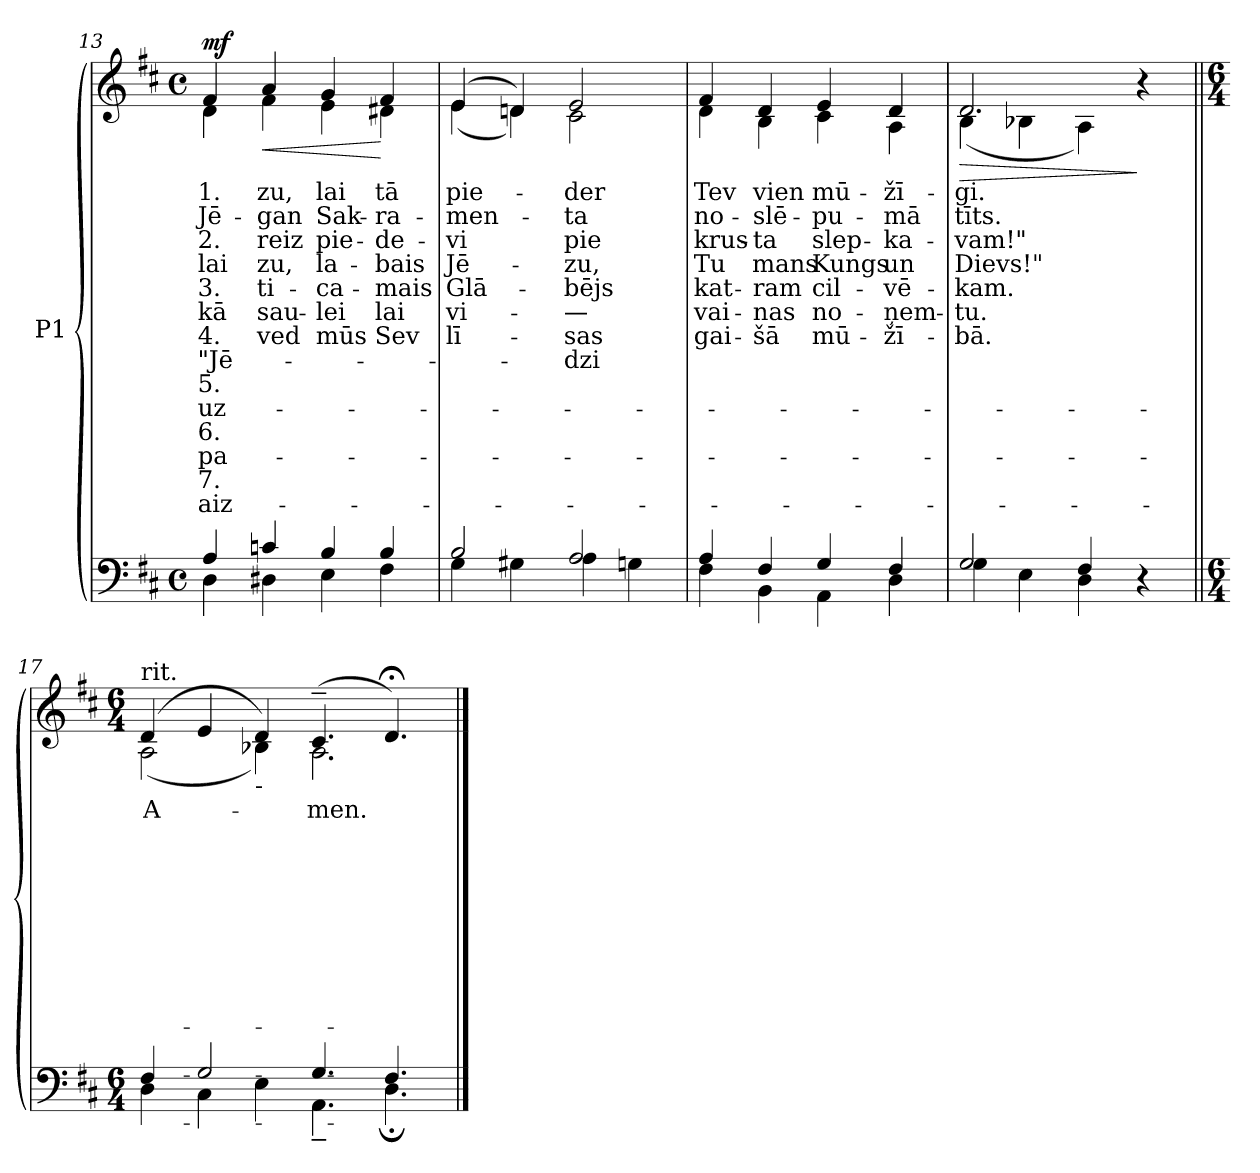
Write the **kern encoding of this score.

**kern	**kern	**text	**text	**text	**text	**text	**text	**text	**text	**text	**text	**text	**text	**text	**text	**dynam
*part1	*part1	*part1	*part1	*part1	*part1	*part1	*part1	*part1	*part1	*part1	*part1	*part1	*part1	*part1	*part1	*part1
*staff2	*staff1	*staff1	*staff1	*staff1	*staff1	*staff1	*staff1	*staff1	*staff1	*staff1	*staff1	*staff1	*staff1	*staff1	*staff1	*staff1/2
*I"P1	*	*	*	*	*	*	*	*	*	*	*	*	*	*	*	*
!!LO:LB:g=z
*clefF4	*clefG2	*	*	*	*	*	*	*	*	*	*	*	*	*	*	*
*k[f#c#]	*k[f#c#]	*	*	*	*	*	*	*	*	*	*	*	*	*	*	*
*D:	*D:	*	*	*	*	*	*	*	*	*	*	*	*	*	*	*
*M4/4	*M4/4	*	*	*	*	*	*	*	*	*	*	*	*	*	*	*
*met(c)	*met(c)	*	*	*	*	*	*	*	*	*	*	*	*	*	*	*
=13	=13	=13	=13	=13	=13	=13	=13	=13	=13	=13	=13	=13	=13	=13	=13	=13
*^	*	*	*	*	*	*	*	*	*	*	*	*	*	*	*	*
!	!	!	!LO:LY:b:color=#000000	!LO:LY:b:color=#000000	!LO:LY:b:color=#000000	!LO:LY:b:color=#000000	!LO:LY:b:color=#000000	!LO:LY:b:color=#000000	!LO:LY:b:color=#000000	!LO:LY:b:color=#000000	!LO:LY:b:color=#000000	!LO:LY:b:color=#000000	!LO:LY:b:color=#000000	!LO:LY:b:color=#000000	!LO:LY:b:color=#000000	!LO:LY:b:color=#000000	!
*	*	*^	*	*	*	*	*	*	*	*	*	*	*	*	*	*	*
4Ai/	4Di\	4f#i/	4di\	1.	Jē-	2.	lai	3.	kā	4.	"Jē-	5.	uz-	6.	pa-	7.	-aiz-	mf
!	!	!	!	!LO:LY:b:color=#000000	!LO:LY:b:color=#000000	!LO:LY:b:color=#000000	!LO:LY:b:color=#000000	!LO:LY:b:color=#000000	!LO:LY:b:color=#000000	!LO:LY:b:color=#000000	!	!	!	!	!	!	!	!LO:HP:b
4cni/	4D#Xi\	4ai/	4f#i\	-zu,	gan	reiz	-zu,	-ti-	-sau-	-ved	.	.	.	.	.	.	.	<
!	!	!	!	!LO:LY:b:color=#000000	!LO:LY:b:color=#000000	!LO:LY:b:color=#000000	!LO:LY:b:color=#000000	!LO:LY:b:color=#000000	!LO:LY:b:color=#000000	!LO:LY:b:color=#000000	!	!	!	!	!	!	!	!
4Bi/	4Ei\	4gi/	4ei\	lai	Sak-	pie-	la-	-ca-	lei	mūs	.	.	.	.	.	.	.	.
!	!	!	!	!LO:LY:b:color=#000000	!LO:LY:b:color=#000000	!LO:LY:b:color=#000000	!LO:LY:b:color=#000000	!LO:LY:b:color=#000000	!LO:LY:b:color=#000000	!LO:LY:b:color=#000000	!	!	!	!	!	!	!	!
4Bi/	4F#i\	4f#i/	4d#Xi\	tā	-ra-	-de-	-bais	-mais	lai	Sev	.	.	.	.	.	.	.	[
=14	=14	=14	=14	=14	=14	=14	=14	=14	=14	=14	=14	=14	=14	=14	=14	=14	=14	=14
!	!	!	!	!LO:LY:b:color=#000000	!LO:LY:b:color=#000000	!LO:LY:b:color=#000000	!LO:LY:b:color=#000000	!LO:LY:b:color=#000000	!LO:LY:b:color=#000000	!LO:LY:b:color=#000000	!	!	!	!	!	!	!	!
2Bi/	4Gi\	(4ei/	(4ei\	pie-	-men-	-vi	Jē-	Glā-	vi-	-lī-	.	.	.	.	.	.	.	.
.	4G#Xi\	4dni/)	4di\)	.	.	.	.	.	.	.	.	.	.	.	.	.	.	.
!	!	!	!	!LO:LY:b:color=#000000	!LO:LY:b:color=#000000	!LO:LY:b:color=#000000	!LO:LY:b:color=#000000	!LO:LY:b:color=#000000	!LO:LY:b:color=#000000	!LO:LY:b:color=#000000	!LO:LY:b:color=#000000	!	!	!	!	!	!	!
2Ai/	4Ai\	2ei/	2c#i\	-der	-ta	pie	-zu,	-bējs	—	-sas	dzi	.	.	.	.	.	.	.
.	4Gni\	.	.	.	.	.	.	.	.	.	.	.	.	.	.	.	.	.
=15	=15	=15	=15	=15	=15	=15	=15	=15	=15	=15	=15	=15	=15	=15	=15	=15	=15	=15
!	!	!	!	!LO:LY:b:color=#000000	!LO:LY:b:color=#000000	!LO:LY:b:color=#000000	!LO:LY:b:color=#000000	!LO:LY:b:color=#000000	!LO:LY:b:color=#000000	!LO:LY:b:color=#000000	!	!	!	!	!	!	!	!
4Ai/	4F#i\	4f#i/	4di\	Tev	no-	krus-	Tu	kat-	vai-	-gai-	.	.	.	.	.	.	.	.
!	!	!	!	!LO:LY:b:color=#000000	!LO:LY:b:color=#000000	!LO:LY:b:color=#000000	!LO:LY:b:color=#000000	!LO:LY:b:color=#000000	!LO:LY:b:color=#000000	!LO:LY:b:color=#000000	!	!	!	!	!	!	!	!
4F#i/	4BBi\	4di/	4Bi\	vien	-slē-	-ta	mans	-ram	-nas	šā	.	.	.	.	.	.	.	.
!	!	!	!	!LO:LY:b:color=#000000	!LO:LY:b:color=#000000	!LO:LY:b:color=#000000	!LO:LY:b:color=#000000	!LO:LY:b:color=#000000	!LO:LY:b:color=#000000	!LO:LY:b:color=#000000	!	!	!	!	!	!	!	!
4Gi/	4AAi\	4ei/	4c#i\	mū-	-pu-	slep-	Kungs	cil-	no-	-mū-	.	.	.	.	.	.	.	.
!	!	!	!	!LO:LY:b:color=#000000	!LO:LY:b:color=#000000	!LO:LY:b:color=#000000	!LO:LY:b:color=#000000	!LO:LY:b:color=#000000	!LO:LY:b:color=#000000	!LO:LY:b:color=#000000	!	!	!	!	!	!	!	!
4F#i/	4Di\	4di/	4Ai\	-žī-	-mā	-ka-	un	-vē-	-ņem-	-žī-	.	.	.	.	.	.	.	.
=16	=16	=16	=16	=16	=16	=16	=16	=16	=16	=16	=16	=16	=16	=16	=16	=16	=16	=16
!	!	!	!	!LO:LY:b:color=#000000	!LO:LY:b:color=#000000	!LO:LY:b:color=#000000	!LO:LY:b:color=#000000	!LO:LY:b:color=#000000	!LO:LY:b:color=#000000	!LO:LY:b:color=#000000	!	!	!	!	!	!	!	!LO:HP:b
2Gi/	4Gi\	2.di/	(4Bi\	-gi.	tīts.	-vam!"	Dievs!"	-kam.	-tu.	bā.	.	.	.	.	.	.	.	>
.	4Ei\	.	4B-Xi\	.	.	.	.	.	.	.	.	.	.	.	.	.	.	.
4F#i/	4Di\	.	4Ai\)	.	.	.	.	.	.	.	.	.	.	.	.	.	.	.
!	!	!	!	!LO:LY:b:color=#000000	!LO:LY:b:color=#000000	!LO:LY:b:color=#000000	!LO:LY:b:color=#000000	!LO:LY:b:color=#000000	!LO:LY:b:color=#000000	!	!	!	!	!	!	!	!	!
4r	4ryy	4r	4ryy	2.	3.	4.	5.	6.	7.	.	.	.	.	.	.	.	.	]
=17||	=17||	=17||	=17||	=17||	=17||	=17||	=17||	=17||	=17||	=17||	=17||	=17||	=17||	=17||	=17||	=17||	=17||	=17||
*M6/4	*	*M6/4	*	*	*	*	*	*	*	*	*	*	*	*	*	*	*	*
!	!	!LO:TX:t=rit.	!	!	!	!	!	!	!	!	!	!	!	!	!	!	!	!
!	!	!	!	!LO:LY:b:color=#000000	!	!	!	!	!	!	!	!	!	!	!	!	!	!
4F#i/	4Di\	(4di/	(2Ai\	A-	.	.	.	.	.	.	.	.	.	.	.	.	.	.
2Gi/	4C#i\	4ei/	.	.	.	.	.	.	.	.	.	.	.	.	.	.	.	.
!	!	!LO:TX:b:t=-	!	!	!	!	!	!	!	!	!	!	!	!	!	!	!	!
.	4Ei\	4di/)	4B-Xi\)	.	.	.	.	.	.	.	.	.	.	.	.	.	.	.
!	!	!	!	!LO:LY:b:color=#000000	!	!	!	!	!	!	!	!	!	!	!	!	!	!
4.Gi/	4.AA~i\	(4.c#~i/	2.Ai\	-men.	.	.	.	.	.	.	.	.	.	.	.	.	.	.
4.F#i/	4.D;i\	4.d;i/)	.	.	.	.	.	.	.	.	.	.	.	.	.	.	.	.
*v	*v	*	*	*	*	*	*	*	*	*	*	*	*	*	*	*	*	*
*	*v	*v	*	*	*	*	*	*	*	*	*	*	*	*	*	*	*
==	==	==	==	==	==	==	==	==	==	==	==	==	==	==	==	==
*-	*-	*-	*-	*-	*-	*-	*-	*-	*-	*-	*-	*-	*-	*-	*-	*-
